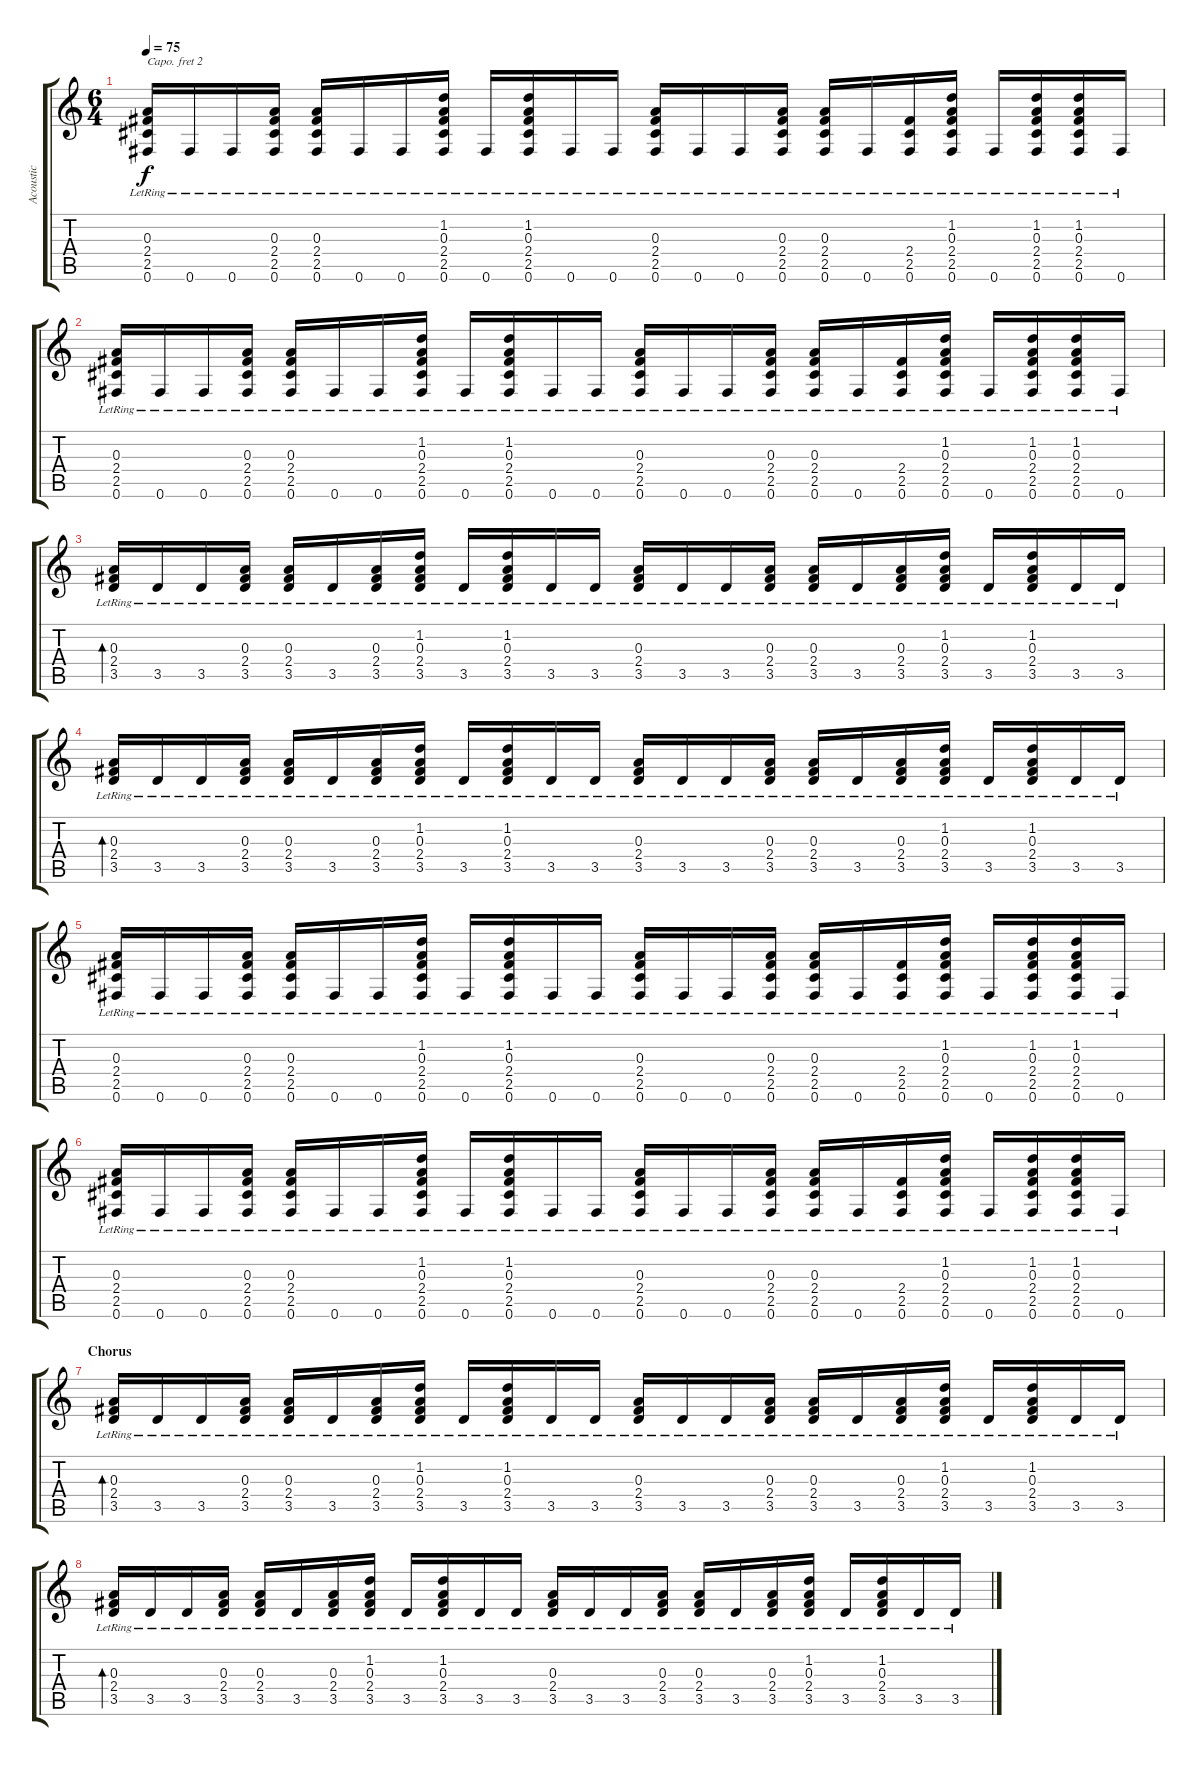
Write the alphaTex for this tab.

\track ("Acoustic" "Acoustic") {instrument acousticguitarsteel}
\staff {score tabs}
\capo 2
\tuning (E4 B3 G3 D3 A2 E2) {hide}
\ts (6 4)
\tempo 75
\clef g2
\ks c
(0.3{lr} 2.4{lr} 2.5{lr} 0.6{lr}).16{dy f} 0.6{lr}.16 0.6{lr}.16 (0.3{lr} 2.4{lr} 2.5{lr} 0.6{lr}).16 (0.3{lr} 2.4{lr} 2.5{lr} 0.6{lr}).16 0.6{lr}.16 0.6{lr}.16 (1.2{lr} 0.3{lr} 2.4{lr} 2.5{lr} 0.6{lr}).16 0.6{lr}.16 (1.2{lr} 0.3{lr} 2.4{lr} 2.5{lr} 0.6{lr}).16 0.6{lr}.16 0.6{lr}.16 (0.3{lr} 2.4{lr} 2.5{lr} 0.6{lr}).16 0.6{lr}.16 0.6{lr}.16 (0.3{lr} 2.4{lr} 2.5{lr} 0.6{lr}).16 (0.3{lr} 2.4{lr} 2.5{lr} 0.6{lr}).16 0.6{lr}.16 (2.4{lr} 2.5{lr} 0.6{lr}).16 (1.2{lr} 0.3{lr} 2.4{lr} 2.5{lr} 0.6{lr}).16 0.6{lr}.16 (1.2{lr} 0.3{lr} 2.4{lr} 2.5{lr} 0.6{lr}).16 (1.2{lr} 0.3{lr} 2.4{lr} 2.5{lr} 0.6{lr}).16 0.6{lr}.16 |
(0.3{lr} 2.4{lr} 2.5{lr} 0.6{lr}).16 0.6{lr}.16 0.6{lr}.16 (0.3{lr} 2.4{lr} 2.5{lr} 0.6{lr}).16 (0.3{lr} 2.4{lr} 2.5{lr} 0.6{lr}).16 0.6{lr}.16 0.6{lr}.16 (1.2{lr} 0.3{lr} 2.4{lr} 2.5{lr} 0.6{lr}).16 0.6{lr}.16 (1.2{lr} 0.3{lr} 2.4{lr} 2.5{lr} 0.6{lr}).16 0.6{lr}.16 0.6{lr}.16 (0.3{lr} 2.4{lr} 2.5{lr} 0.6{lr}).16 0.6{lr}.16 0.6{lr}.16 (0.3{lr} 2.4{lr} 2.5{lr} 0.6{lr}).16 (0.3{lr} 2.4{lr} 2.5{lr} 0.6{lr}).16 0.6{lr}.16 (2.4{lr} 2.5{lr} 0.6{lr}).16 (1.2{lr} 0.3{lr} 2.4{lr} 2.5{lr} 0.6{lr}).16 0.6{lr}.16 (1.2{lr} 0.3{lr} 2.4{lr} 2.5{lr} 0.6{lr}).16 (1.2{lr} 0.3{lr} 2.4{lr} 2.5{lr} 0.6{lr}).16 0.6{lr}.16 |
(0.3{lr} 2.4{lr} 3.5{lr}).16{bd 60} 3.5{lr}.16 3.5{lr}.16 (0.3{lr} 2.4{lr} 3.5{lr}).16 (0.3{lr} 2.4{lr} 3.5{lr}).16 3.5{lr}.16 (0.3{lr} 2.4{lr} 3.5{lr}).16 (1.2{lr} 0.3{lr} 2.4{lr} 3.5{lr}).16 3.5{lr}.16 (1.2{lr} 0.3{lr} 2.4{lr} 3.5{lr}).16 3.5{lr}.16 3.5{lr}.16 (0.3{lr} 2.4{lr} 3.5{lr}).16 3.5{lr}.16 3.5{lr}.16 (0.3{lr} 2.4{lr} 3.5{lr}).16 (0.3{lr} 2.4{lr} 3.5{lr}).16 3.5{lr}.16 (0.3{lr} 2.4{lr} 3.5{lr}).16 (1.2{lr} 0.3{lr} 2.4{lr} 3.5{lr}).16 3.5{lr}.16 (1.2{lr} 0.3{lr} 2.4{lr} 3.5{lr}).16 3.5{lr}.16 3.5{lr}.16 |
(0.3{lr} 2.4{lr} 3.5{lr}).16{bd 60} 3.5{lr}.16 3.5{lr}.16 (0.3{lr} 2.4{lr} 3.5{lr}).16 (0.3{lr} 2.4{lr} 3.5{lr}).16 3.5{lr}.16 (0.3{lr} 2.4{lr} 3.5{lr}).16 (1.2{lr} 0.3{lr} 2.4{lr} 3.5{lr}).16 3.5{lr}.16 (1.2{lr} 0.3{lr} 2.4{lr} 3.5{lr}).16 3.5{lr}.16 3.5{lr}.16 (0.3{lr} 2.4{lr} 3.5{lr}).16 3.5{lr}.16 3.5{lr}.16 (0.3{lr} 2.4{lr} 3.5{lr}).16 (0.3{lr} 2.4{lr} 3.5{lr}).16 3.5{lr}.16 (0.3{lr} 2.4{lr} 3.5{lr}).16 (1.2{lr} 0.3{lr} 2.4{lr} 3.5{lr}).16 3.5{lr}.16 (1.2{lr} 0.3{lr} 2.4{lr} 3.5{lr}).16 3.5{lr}.16 3.5{lr}.16 |
(0.3{lr} 2.4{lr} 2.5{lr} 0.6{lr}).16 0.6{lr}.16 0.6{lr}.16 (0.3{lr} 2.4{lr} 2.5{lr} 0.6{lr}).16 (0.3{lr} 2.4{lr} 2.5{lr} 0.6{lr}).16 0.6{lr}.16 0.6{lr}.16 (1.2{lr} 0.3{lr} 2.4{lr} 2.5{lr} 0.6{lr}).16 0.6{lr}.16 (1.2{lr} 0.3{lr} 2.4{lr} 2.5{lr} 0.6{lr}).16 0.6{lr}.16 0.6{lr}.16 (0.3{lr} 2.4{lr} 2.5{lr} 0.6{lr}).16 0.6{lr}.16 0.6{lr}.16 (0.3{lr} 2.4{lr} 2.5{lr} 0.6{lr}).16 (0.3{lr} 2.4{lr} 2.5{lr} 0.6{lr}).16 0.6{lr}.16 (2.4{lr} 2.5{lr} 0.6{lr}).16 (1.2{lr} 0.3{lr} 2.4{lr} 2.5{lr} 0.6{lr}).16 0.6{lr}.16 (1.2{lr} 0.3{lr} 2.4{lr} 2.5{lr} 0.6{lr}).16 (1.2{lr} 0.3{lr} 2.4{lr} 2.5{lr} 0.6{lr}).16 0.6{lr}.16 |
(0.3{lr} 2.4{lr} 2.5{lr} 0.6{lr}).16 0.6{lr}.16 0.6{lr}.16 (0.3{lr} 2.4{lr} 2.5{lr} 0.6{lr}).16 (0.3{lr} 2.4{lr} 2.5{lr} 0.6{lr}).16 0.6{lr}.16 0.6{lr}.16 (1.2{lr} 0.3{lr} 2.4{lr} 2.5{lr} 0.6{lr}).16 0.6{lr}.16 (1.2{lr} 0.3{lr} 2.4{lr} 2.5{lr} 0.6{lr}).16 0.6{lr}.16 0.6{lr}.16 (0.3{lr} 2.4{lr} 2.5{lr} 0.6{lr}).16 0.6{lr}.16 0.6{lr}.16 (0.3{lr} 2.4{lr} 2.5{lr} 0.6{lr}).16 (0.3{lr} 2.4{lr} 2.5{lr} 0.6{lr}).16 0.6{lr}.16 (2.4{lr} 2.5{lr} 0.6{lr}).16 (1.2{lr} 0.3{lr} 2.4{lr} 2.5{lr} 0.6{lr}).16 0.6{lr}.16 (1.2{lr} 0.3{lr} 2.4{lr} 2.5{lr} 0.6{lr}).16 (1.2{lr} 0.3{lr} 2.4{lr} 2.5{lr} 0.6{lr}).16 0.6{lr}.16 |
\section ("" "Chorus")
(0.3{lr} 2.4{lr} 3.5{lr}).16{bd 60} 3.5{lr}.16 3.5{lr}.16 (0.3{lr} 2.4{lr} 3.5{lr}).16 (0.3{lr} 2.4{lr} 3.5{lr}).16 3.5{lr}.16 (0.3{lr} 2.4{lr} 3.5{lr}).16 (1.2{lr} 0.3{lr} 2.4{lr} 3.5{lr}).16 3.5{lr}.16 (1.2{lr} 0.3{lr} 2.4{lr} 3.5{lr}).16 3.5{lr}.16 3.5{lr}.16 (0.3{lr} 2.4{lr} 3.5{lr}).16 3.5{lr}.16 3.5{lr}.16 (0.3{lr} 2.4{lr} 3.5{lr}).16 (0.3{lr} 2.4{lr} 3.5{lr}).16 3.5{lr}.16 (0.3{lr} 2.4{lr} 3.5{lr}).16 (1.2{lr} 0.3{lr} 2.4{lr} 3.5{lr}).16 3.5{lr}.16 (1.2{lr} 0.3{lr} 2.4{lr} 3.5{lr}).16 3.5{lr}.16 3.5{lr}.16 |
(0.3{lr} 2.4{lr} 3.5{lr}).16{bd 60} 3.5{lr}.16 3.5{lr}.16 (0.3{lr} 2.4{lr} 3.5{lr}).16 (0.3{lr} 2.4{lr} 3.5{lr}).16 3.5{lr}.16 (0.3{lr} 2.4{lr} 3.5{lr}).16 (1.2{lr} 0.3{lr} 2.4{lr} 3.5{lr}).16 3.5{lr}.16 (1.2{lr} 0.3{lr} 2.4{lr} 3.5{lr}).16 3.5{lr}.16 3.5{lr}.16 (0.3{lr} 2.4{lr} 3.5{lr}).16 3.5{lr}.16 3.5{lr}.16 (0.3{lr} 2.4{lr} 3.5{lr}).16 (0.3{lr} 2.4{lr} 3.5{lr}).16 3.5{lr}.16 (0.3{lr} 2.4{lr} 3.5{lr}).16 (1.2{lr} 0.3{lr} 2.4{lr} 3.5{lr}).16 3.5{lr}.16 (1.2{lr} 0.3{lr} 2.4{lr} 3.5{lr}).16 3.5{lr}.16 3.5{lr}.16
